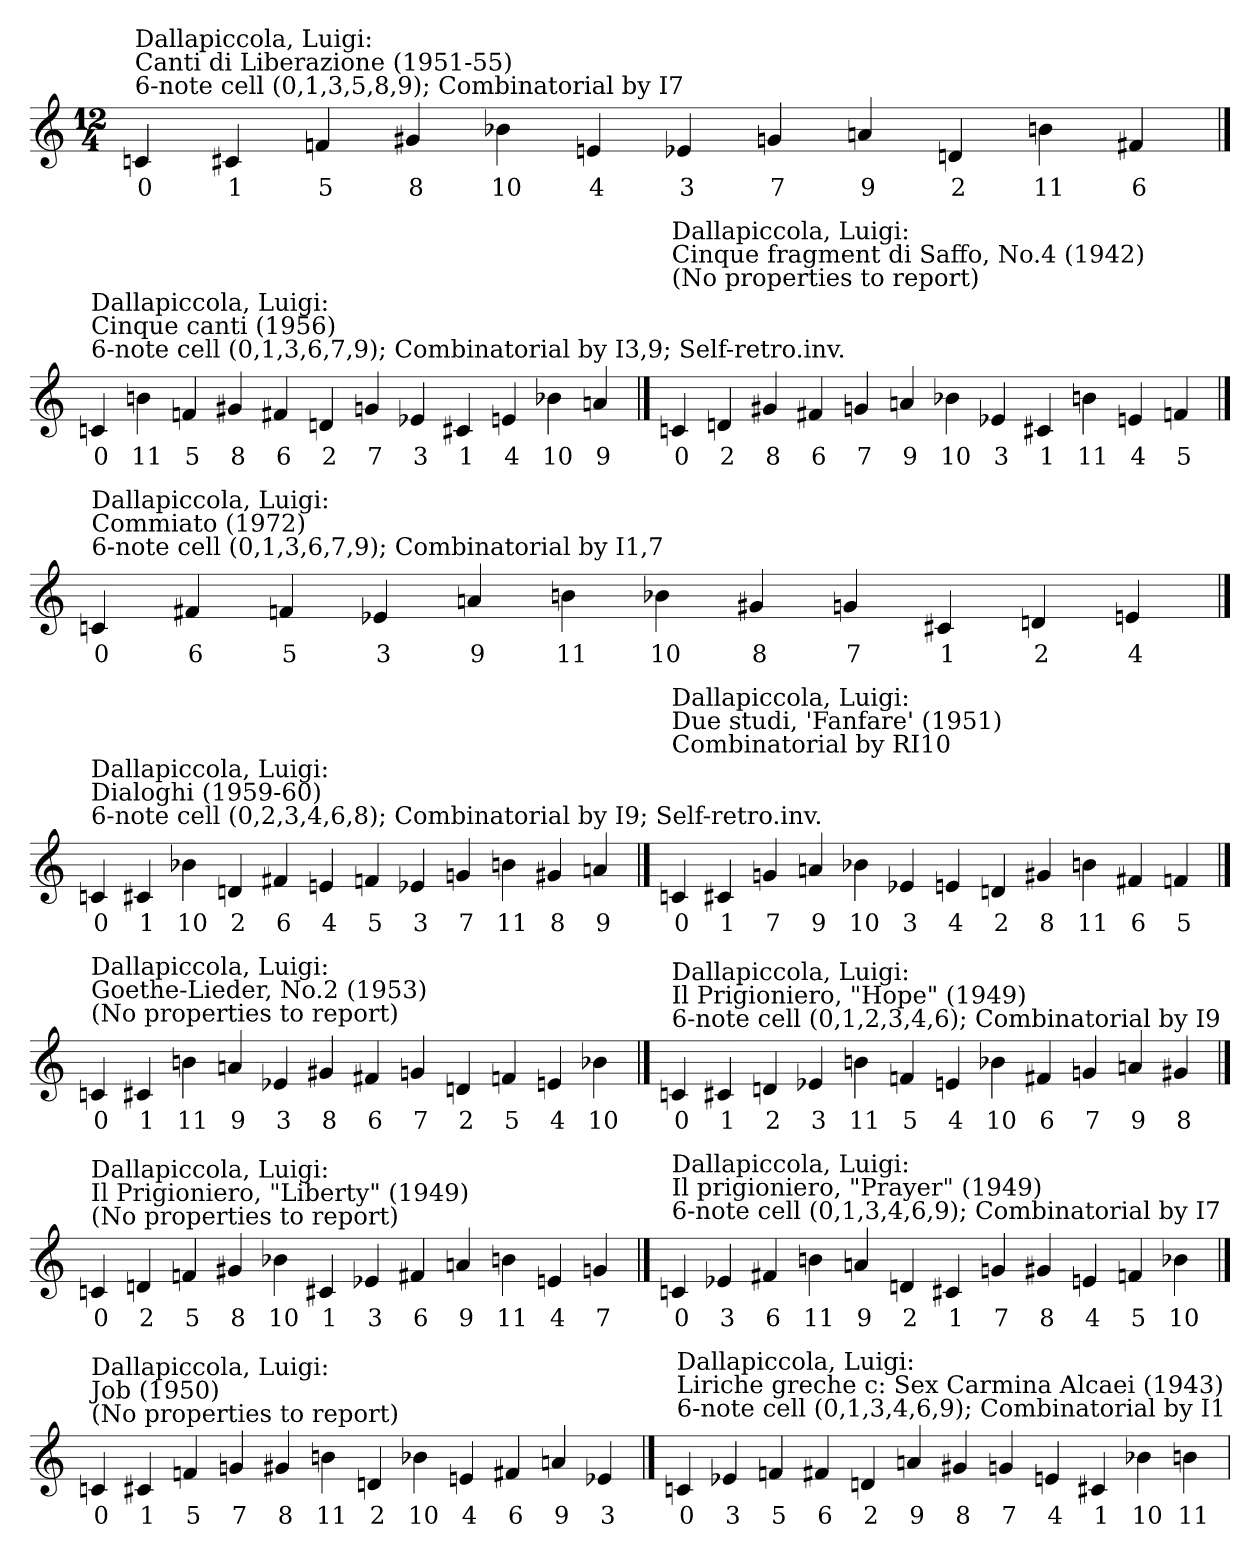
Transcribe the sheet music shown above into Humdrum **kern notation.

**kern	**text
*part1	*part1
*staff1	*staff1
!!LO:LB:g=z
*M12/4	*
==133	==133
!LO:TX:t=Dallapiccola, Luigi&colon; \nCanti di Liberazione (1951-55)\n6-note cell (0,1,3,5,8,9); Combinatorial by I7	!
4cn	0
4c#X	1
4fn	5
4g#X	8
4b-X	10
4en	4
4e-X	3
4gn	7
4an	9
4dn	2
4bn	11
4f#X	6
!!LO:LB:g=z
==134	==134
!LO:TX:t=Dallapiccola, Luigi&colon; \nCinque canti (1956)\n6-note cell (0,1,3,6,7,9); Combinatorial by I3,9; Self-retro.inv.	!
4cn	0
4bn	11
4fn	5
4g#X	8
4f#X	6
4dn	2
4gn	7
4e-X	3
4c#X	1
4en	4
4b-X	10
4an	9
!!LO:LB:g=z
==135	==135
!LO:TX:t=Dallapiccola, Luigi&colon; \nCinque fragment di Saffo, No.4 (1942)\n(No properties to report)	!
4cn	0
4dn	2
4g#X	8
4f#X	6
4gn	7
4an	9
4b-X	10
4e-X	3
4c#X	1
4bn	11
4en	4
4fn	5
!!LO:LB:g=z
==136	==136
!LO:TX:t=Dallapiccola, Luigi&colon; \nCommiato (1972)\n6-note cell (0,1,3,6,7,9); Combinatorial by I1,7	!
4cn	0
4f#X	6
4fn	5
4e-X	3
4an	9
4bn	11
4b-X	10
4g#X	8
4gn	7
4c#X	1
4dn	2
4en	4
!!LO:LB:g=z
==137	==137
!LO:TX:t=Dallapiccola, Luigi&colon; \nDialoghi (1959-60)\n6-note cell (0,2,3,4,6,8); Combinatorial by I9; Self-retro.inv.	!
4cn	0
4c#X	1
4b-X	10
4dn	2
4f#X	6
4en	4
4fn	5
4e-X	3
4gn	7
4bn	11
4g#X	8
4an	9
!!LO:LB:g=z
==138	==138
!LO:TX:t=Dallapiccola, Luigi&colon; \nDue studi, 'Fanfare' (1951)\nCombinatorial by RI10	!
4cn	0
4c#X	1
4gn	7
4an	9
4b-X	10
4e-X	3
4en	4
4dn	2
4g#X	8
4bn	11
4f#X	6
4fn	5
!!LO:LB:g=z
==139	==139
!LO:TX:t=Dallapiccola, Luigi&colon; \nGoethe-Lieder, No.2 (1953)\n(No properties to report)	!
4cn	0
4c#X	1
4bn	11
4an	9
4e-X	3
4g#X	8
4f#X	6
4gn	7
4dn	2
4fn	5
4en	4
4b-X	10
!!LO:LB:g=z
==140	==140
!LO:TX:t=Dallapiccola, Luigi&colon; \nIl Prigioniero, "Hope" (1949)\n6-note cell (0,1,2,3,4,6); Combinatorial by I9	!
4cn	0
4c#X	1
4dn	2
4e-X	3
4bn	11
4fn	5
4en	4
4b-X	10
4f#X	6
4gn	7
4an	9
4g#X	8
!!LO:LB:g=z
==141	==141
!LO:TX:t=Dallapiccola, Luigi&colon; \nIl Prigioniero, "Liberty" (1949)\n(No properties to report)	!
4cn	0
4dn	2
4fn	5
4g#X	8
4b-X	10
4c#X	1
4e-X	3
4f#X	6
4an	9
4bn	11
4en	4
4gn	7
!!LO:LB:g=z
==142	==142
!LO:TX:t=Dallapiccola, Luigi&colon; \nIl prigioniero, "Prayer" (1949)\n6-note cell (0,1,3,4,6,9); Combinatorial by I7	!
4cn	0
4e-X	3
4f#X	6
4bn	11
4an	9
4dn	2
4c#X	1
4gn	7
4g#X	8
4en	4
4fn	5
4b-X	10
!!LO:LB:g=z
==143	==143
!LO:TX:t=Dallapiccola, Luigi&colon; \nJob (1950)\n(No properties to report)	!
4cn	0
4c#X	1
4fn	5
4gn	7
4g#X	8
4bn	11
4dn	2
4b-X	10
4en	4
4f#X	6
4an	9
4e-X	3
!!LO:LB:g=z
==144	==144
!LO:TX:t=Dallapiccola, Luigi&colon; \nLiriche greche c&colon; Sex Carmina Alcaei (1943)\n6-note cell (0,1,3,4,6,9); Combinatorial by I1	!
4cn	0
4e-X	3
4fn	5
4f#X	6
4dn	2
4an	9
4g#X	8
4gn	7
4en	4
4c#X	1
4b-X	10
4bn	11
=	=
*-	*-
